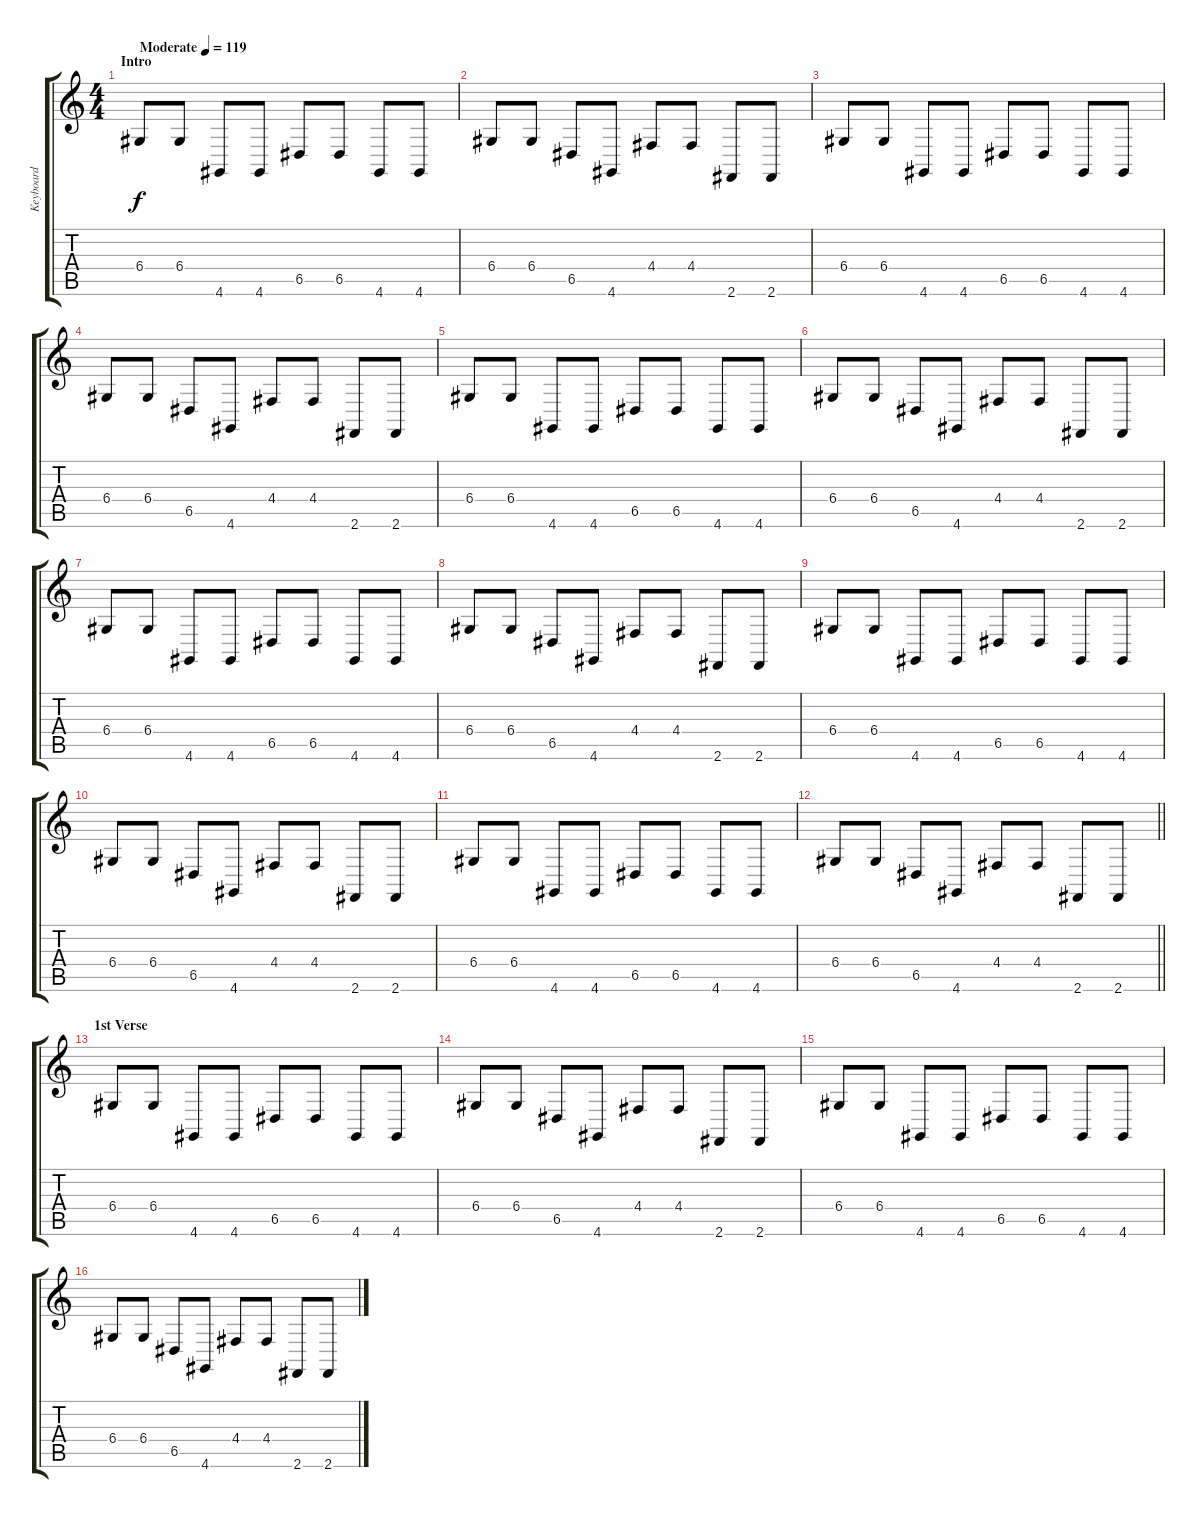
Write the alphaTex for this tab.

\track ("Keyboard" "Keyboard") {instrument pad3polysynth}
\staff {score tabs}
\tuning (E4 B3 G3 D3 A2 E2) {hide}
\ts (4 4)
\section ("" "Intro")
\tempo (119 "Moderate")
\clef g2
\ks c
6.4.8{dy f instrument pad3polysynth} 6.4.8 4.6.8 4.6.8 6.5.8 6.5.8 4.6.8 4.6.8 |
6.4.8 6.4.8 6.5.8 4.6.8 4.4.8 4.4.8 2.6.8 2.6.8 |
6.4.8 6.4.8 4.6.8 4.6.8 6.5.8 6.5.8 4.6.8 4.6.8 |
6.4.8 6.4.8 6.5.8 4.6.8 4.4.8 4.4.8 2.6.8 2.6.8 |
6.4.8 6.4.8 4.6.8 4.6.8 6.5.8 6.5.8 4.6.8 4.6.8 |
6.4.8 6.4.8 6.5.8 4.6.8 4.4.8 4.4.8 2.6.8 2.6.8 |
6.4.8 6.4.8 4.6.8 4.6.8 6.5.8 6.5.8 4.6.8 4.6.8 |
6.4.8 6.4.8 6.5.8 4.6.8 4.4.8 4.4.8 2.6.8 2.6.8 |
6.4.8 6.4.8 4.6.8 4.6.8 6.5.8 6.5.8 4.6.8 4.6.8 |
6.4.8 6.4.8 6.5.8 4.6.8 4.4.8 4.4.8 2.6.8 2.6.8 |
6.4.8 6.4.8 4.6.8 4.6.8 6.5.8 6.5.8 4.6.8 4.6.8 |
\barLineRight lightlight
6.4.8 6.4.8 6.5.8 4.6.8 4.4.8 4.4.8 2.6.8 2.6.8 |
\section ("" "1st Verse")
6.4.8 6.4.8 4.6.8 4.6.8 6.5.8 6.5.8 4.6.8 4.6.8 |
6.4.8 6.4.8 6.5.8 4.6.8 4.4.8 4.4.8 2.6.8 2.6.8 |
6.4.8 6.4.8 4.6.8 4.6.8 6.5.8 6.5.8 4.6.8 4.6.8 |
6.4.8 6.4.8 6.5.8 4.6.8 4.4.8 4.4.8 2.6.8 2.6.8
